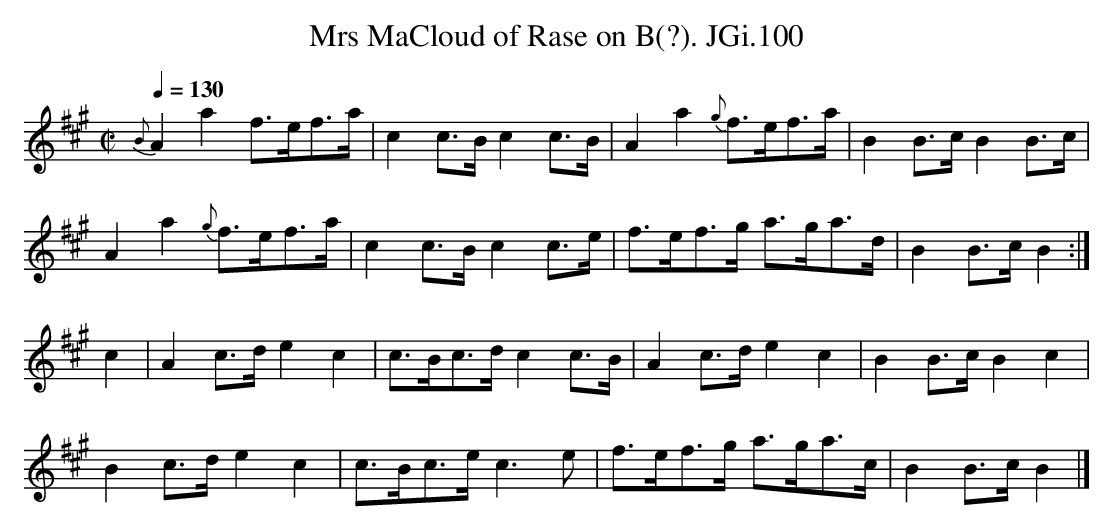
X:1
T:Mrs MaCloud of Rase on B(?). JGi.100
M:C|
L:1/8
Q:1/4=130
K:A
{B}A2a2f>ef>a|c2c>Bc2c>B|A2a2{g}f>ef>a|B2B>cB2B>c|
A2a2{g}f>ef>a|c2c>Bc2c>e|f>ef>g a>ga>d|B2B>cB2:|
c2|A2c>de2c2|c>Bc>dc2c>B|A2c>de2c2|B2B>cB2c2|
B2c>de2c2|c>Bc>ec3e|f>ef>g a>ga>c|B2B>cB2|]
